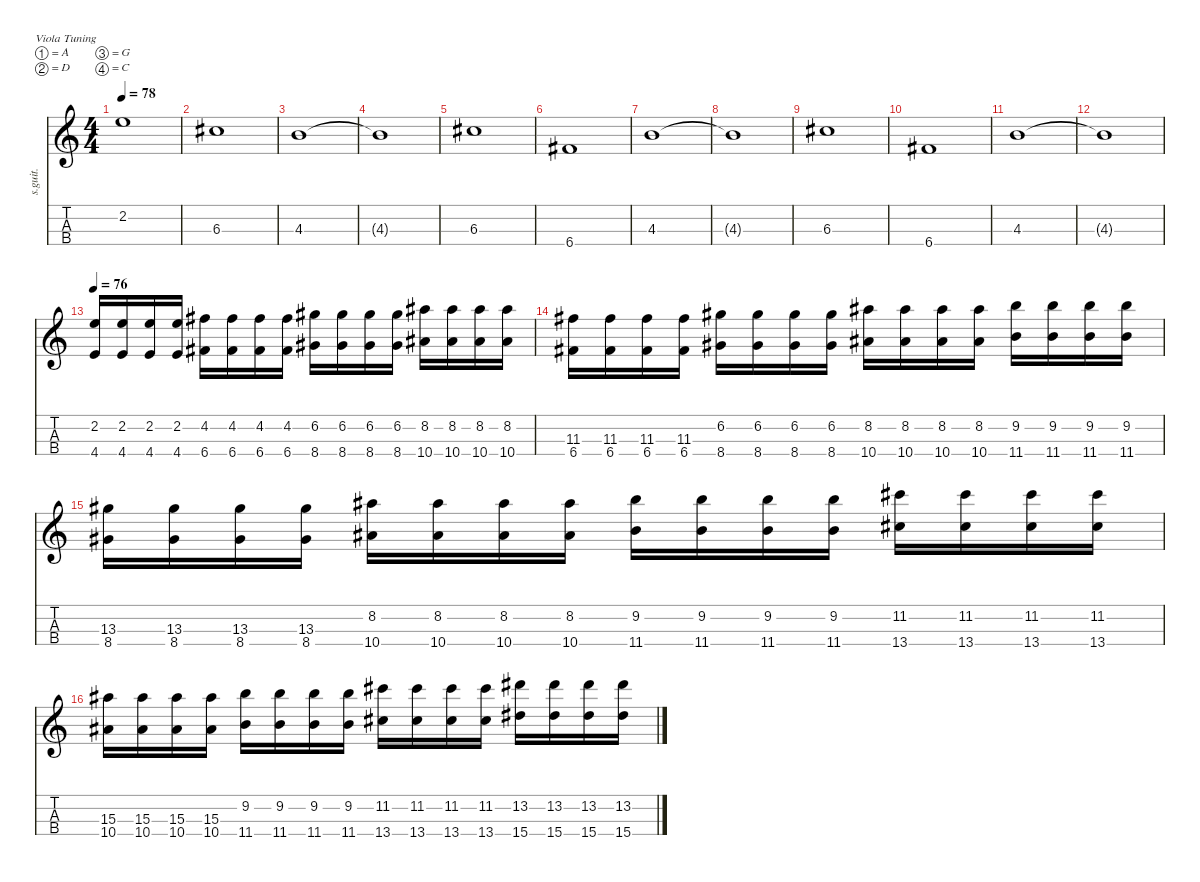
\defaultSystemsLayout 4
\hideDynamics
\bracketExtendMode nobrackets
\track (" (Viola 2)" "s.guit.") {instrument viola}
\staff {score tabs}
\tuning (A4 D4 G3 C3)
\displaytranspose 12
\ts (4 4)
\tempo 78
\clef g2
\ks c
2.2.1{lyrics (0 "") lyrics (1 "") lyrics (2 "") lyrics (3 "") lyrics (4 "") dy mp} |
6.3{acc #}.1{lyrics (0 "") lyrics (1 "") lyrics (2 "") lyrics (3 "") lyrics (4 "")} |
4.3.1{lyrics (0 "") lyrics (1 "") lyrics (2 "") lyrics (3 "") lyrics (4 "")} |
4.3{t}.1{lyrics (0 "") lyrics (1 "") lyrics (2 "") lyrics (3 "") lyrics (4 "")} |
6.3{acc #}.1{lyrics (0 "") lyrics (1 "") lyrics (2 "") lyrics (3 "") lyrics (4 "")} |
6.4{acc #}.1{lyrics (0 "") lyrics (1 "") lyrics (2 "") lyrics (3 "") lyrics (4 "")} |
4.3.1{lyrics (0 "") lyrics (1 "") lyrics (2 "") lyrics (3 "") lyrics (4 "")} |
4.3{t}.1{lyrics (0 "") lyrics (1 "") lyrics (2 "") lyrics (3 "") lyrics (4 "")} |
6.3{acc #}.1{lyrics (0 "") lyrics (1 "") lyrics (2 "") lyrics (3 "") lyrics (4 "")} |
6.4{acc #}.1{lyrics (0 "") lyrics (1 "") lyrics (2 "") lyrics (3 "") lyrics (4 "")} |
4.3.1{lyrics (0 "") lyrics (1 "") lyrics (2 "") lyrics (3 "") lyrics (4 "")} |
4.3{t}.1{lyrics (0 "") lyrics (1 "") lyrics (2 "") lyrics (3 "") lyrics (4 "")} |
\tempo 76
(2.2 4.4).16{lyrics (0 "") lyrics (1 "") lyrics (2 "") lyrics (3 "") lyrics (4 "") dy mf} (2.2 4.4).16{lyrics (0 "") lyrics (1 "") lyrics (2 "") lyrics (3 "") lyrics (4 "")} (2.2 4.4).16{lyrics (0 "") lyrics (1 "") lyrics (2 "") lyrics (3 "") lyrics (4 "")} (2.2 4.4).16{lyrics (0 "") lyrics (1 "") lyrics (2 "") lyrics (3 "") lyrics (4 "")} (4.2{acc #} 6.4{acc #}).16{lyrics (0 "") lyrics (1 "") lyrics (2 "") lyrics (3 "") lyrics (4 "")} (4.2{acc #} 6.4{acc #}).16{lyrics (0 "") lyrics (1 "") lyrics (2 "") lyrics (3 "") lyrics (4 "")} (4.2{acc #} 6.4{acc #}).16{lyrics (0 "") lyrics (1 "") lyrics (2 "") lyrics (3 "") lyrics (4 "")} (4.2{acc #} 6.4{acc #}).16{lyrics (0 "") lyrics (1 "") lyrics (2 "") lyrics (3 "") lyrics (4 "")} (6.2{acc #} 8.4{acc #}).16{lyrics (0 "") lyrics (1 "") lyrics (2 "") lyrics (3 "") lyrics (4 "")} (6.2{acc #} 8.4{acc #}).16{lyrics (0 "") lyrics (1 "") lyrics (2 "") lyrics (3 "") lyrics (4 "")} (6.2{acc #} 8.4{acc #}).16{lyrics (0 "") lyrics (1 "") lyrics (2 "") lyrics (3 "") lyrics (4 "")} (6.2{acc #} 8.4{acc #}).16{lyrics (0 "") lyrics (1 "") lyrics (2 "") lyrics (3 "") lyrics (4 "")} (8.2{acc #} 10.4{acc #}).16{lyrics (0 "") lyrics (1 "") lyrics (2 "") lyrics (3 "") lyrics (4 "")} (8.2{acc #} 10.4{acc #}).16{lyrics (0 "") lyrics (1 "") lyrics (2 "") lyrics (3 "") lyrics (4 "")} (8.2{acc #} 10.4{acc #}).16{lyrics (0 "") lyrics (1 "") lyrics (2 "") lyrics (3 "") lyrics (4 "")} (8.2{acc #} 10.4{acc #}).16{lyrics (0 "") lyrics (1 "") lyrics (2 "") lyrics (3 "") lyrics (4 "")} |
(11.3{acc #} 6.4{acc #}).16{lyrics (0 "") lyrics (1 "") lyrics (2 "") lyrics (3 "") lyrics (4 "")} (11.3{acc #} 6.4{acc #}).16{lyrics (0 "") lyrics (1 "") lyrics (2 "") lyrics (3 "") lyrics (4 "")} (11.3{acc #} 6.4{acc #}).16{lyrics (0 "") lyrics (1 "") lyrics (2 "") lyrics (3 "") lyrics (4 "")} (11.3{acc #} 6.4{acc #}).16{lyrics (0 "") lyrics (1 "") lyrics (2 "") lyrics (3 "") lyrics (4 "")} (6.2{acc #} 8.4{acc #}).16{lyrics (0 "") lyrics (1 "") lyrics (2 "") lyrics (3 "") lyrics (4 "")} (6.2{acc #} 8.4{acc #}).16{lyrics (0 "") lyrics (1 "") lyrics (2 "") lyrics (3 "") lyrics (4 "")} (6.2{acc #} 8.4{acc #}).16{lyrics (0 "") lyrics (1 "") lyrics (2 "") lyrics (3 "") lyrics (4 "")} (6.2{acc #} 8.4{acc #}).16{lyrics (0 "") lyrics (1 "") lyrics (2 "") lyrics (3 "") lyrics (4 "")} (8.2{acc #} 10.4{acc #}).16{lyrics (0 "") lyrics (1 "") lyrics (2 "") lyrics (3 "") lyrics (4 "")} (8.2{acc #} 10.4{acc #}).16{lyrics (0 "") lyrics (1 "") lyrics (2 "") lyrics (3 "") lyrics (4 "")} (8.2{acc #} 10.4{acc #}).16{lyrics (0 "") lyrics (1 "") lyrics (2 "") lyrics (3 "") lyrics (4 "")} (8.2{acc #} 10.4{acc #}).16{lyrics (0 "") lyrics (1 "") lyrics (2 "") lyrics (3 "") lyrics (4 "")} (9.2 11.4).16{lyrics (0 "") lyrics (1 "") lyrics (2 "") lyrics (3 "") lyrics (4 "")} (9.2 11.4).16{lyrics (0 "") lyrics (1 "") lyrics (2 "") lyrics (3 "") lyrics (4 "")} (9.2 11.4).16{lyrics (0 "") lyrics (1 "") lyrics (2 "") lyrics (3 "") lyrics (4 "")} (9.2 11.4).16{lyrics (0 "") lyrics (1 "") lyrics (2 "") lyrics (3 "") lyrics (4 "")} |
(13.3{acc #} 8.4{acc #}).16{lyrics (0 "") lyrics (1 "") lyrics (2 "") lyrics (3 "") lyrics (4 "")} (13.3{acc #} 8.4{acc #}).16{lyrics (0 "") lyrics (1 "") lyrics (2 "") lyrics (3 "") lyrics (4 "")} (13.3{acc #} 8.4{acc #}).16{lyrics (0 "") lyrics (1 "") lyrics (2 "") lyrics (3 "") lyrics (4 "")} (13.3{acc #} 8.4{acc #}).16{lyrics (0 "") lyrics (1 "") lyrics (2 "") lyrics (3 "") lyrics (4 "")} (8.2{acc #} 10.4{acc #}).16{lyrics (0 "") lyrics (1 "") lyrics (2 "") lyrics (3 "") lyrics (4 "")} (8.2{acc #} 10.4{acc #}).16{lyrics (0 "") lyrics (1 "") lyrics (2 "") lyrics (3 "") lyrics (4 "")} (8.2{acc #} 10.4{acc #}).16{lyrics (0 "") lyrics (1 "") lyrics (2 "") lyrics (3 "") lyrics (4 "")} (8.2{acc #} 10.4{acc #}).16{lyrics (0 "") lyrics (1 "") lyrics (2 "") lyrics (3 "") lyrics (4 "")} (9.2 11.4).16{lyrics (0 "") lyrics (1 "") lyrics (2 "") lyrics (3 "") lyrics (4 "")} (9.2 11.4).16{lyrics (0 "") lyrics (1 "") lyrics (2 "") lyrics (3 "") lyrics (4 "")} (9.2 11.4).16{lyrics (0 "") lyrics (1 "") lyrics (2 "") lyrics (3 "") lyrics (4 "")} (9.2 11.4).16{lyrics (0 "") lyrics (1 "") lyrics (2 "") lyrics (3 "") lyrics (4 "")} (11.2{acc #} 13.4{acc #}).16{lyrics (0 "") lyrics (1 "") lyrics (2 "") lyrics (3 "") lyrics (4 "")} (11.2{acc #} 13.4{acc #}).16{lyrics (0 "") lyrics (1 "") lyrics (2 "") lyrics (3 "") lyrics (4 "")} (11.2{acc #} 13.4{acc #}).16{lyrics (0 "") lyrics (1 "") lyrics (2 "") lyrics (3 "") lyrics (4 "")} (11.2{acc #} 13.4{acc #}).16{lyrics (0 "") lyrics (1 "") lyrics (2 "") lyrics (3 "") lyrics (4 "")} |
(15.3{acc #} 10.4{acc #}).16{lyrics (0 "") lyrics (1 "") lyrics (2 "") lyrics (3 "") lyrics (4 "")} (15.3{acc #} 10.4{acc #}).16{lyrics (0 "") lyrics (1 "") lyrics (2 "") lyrics (3 "") lyrics (4 "")} (15.3{acc #} 10.4{acc #}).16{lyrics (0 "") lyrics (1 "") lyrics (2 "") lyrics (3 "") lyrics (4 "")} (15.3{acc #} 10.4{acc #}).16{lyrics (0 "") lyrics (1 "") lyrics (2 "") lyrics (3 "") lyrics (4 "")} (9.2 11.4).16{lyrics (0 "") lyrics (1 "") lyrics (2 "") lyrics (3 "") lyrics (4 "")} (9.2 11.4).16{lyrics (0 "") lyrics (1 "") lyrics (2 "") lyrics (3 "") lyrics (4 "")} (9.2 11.4).16{lyrics (0 "") lyrics (1 "") lyrics (2 "") lyrics (3 "") lyrics (4 "")} (9.2 11.4).16{lyrics (0 "") lyrics (1 "") lyrics (2 "") lyrics (3 "") lyrics (4 "")} (11.2{acc #} 13.4{acc #}).16{lyrics (0 "") lyrics (1 "") lyrics (2 "") lyrics (3 "") lyrics (4 "")} (11.2{acc #} 13.4{acc #}).16{lyrics (0 "") lyrics (1 "") lyrics (2 "") lyrics (3 "") lyrics (4 "")} (11.2{acc #} 13.4{acc #}).16{lyrics (0 "") lyrics (1 "") lyrics (2 "") lyrics (3 "") lyrics (4 "")} (11.2{acc #} 13.4{acc #}).16{lyrics (0 "") lyrics (1 "") lyrics (2 "") lyrics (3 "") lyrics (4 "")} (13.2{acc #} 15.4{acc #}).16{lyrics (0 "") lyrics (1 "") lyrics (2 "") lyrics (3 "") lyrics (4 "")} (13.2{acc #} 15.4{acc #}).16{lyrics (0 "") lyrics (1 "") lyrics (2 "") lyrics (3 "") lyrics (4 "")} (13.2{acc #} 15.4{acc #}).16{lyrics (0 "") lyrics (1 "") lyrics (2 "") lyrics (3 "") lyrics (4 "")} (13.2{acc #} 15.4{acc #}).16{lyrics (0 "") lyrics (1 "") lyrics (2 "") lyrics (3 "") lyrics (4 "")}
